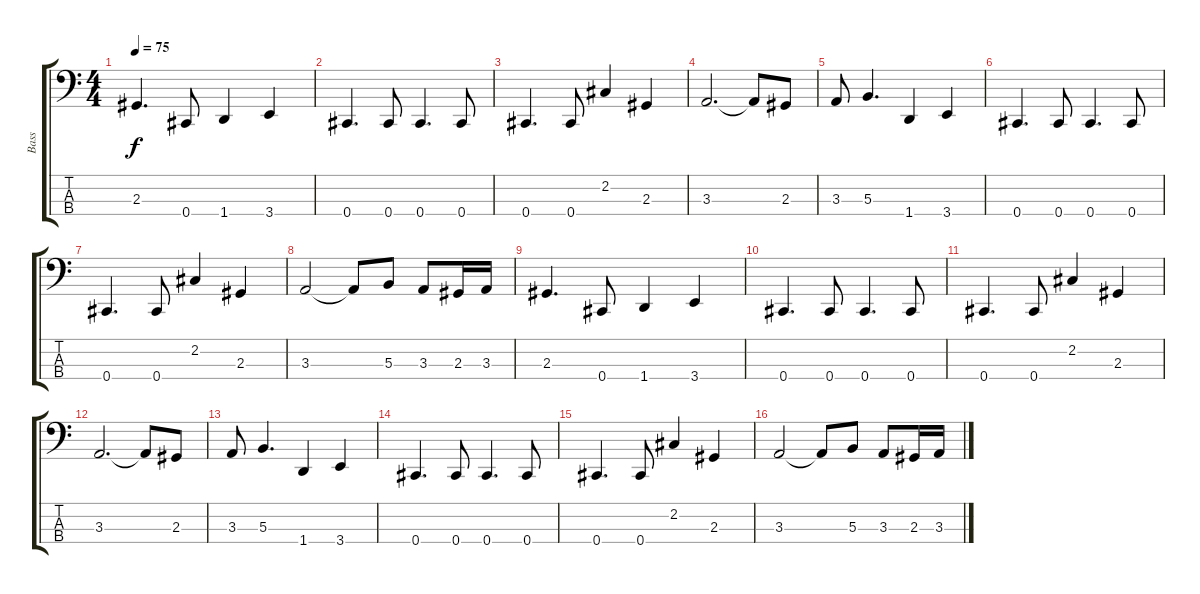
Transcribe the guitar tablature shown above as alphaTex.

\track ("Bass" "Bass") {instrument electricbasspick}
\staff {score tabs}
\tuning (E2 B1 Gb1 Db1) {hide}
\ts (4 4)
\tempo 75
\clef f4
\ks c
2.3.4{d dy f} 0.4.8 1.4.4 3.4.4 |
0.4.4{d} 0.4.8 0.4.4{d} 0.4.8 |
0.4.4{d} 0.4.8 2.2.4 2.3.4 |
3.3.2{d} 3.3{t}.8 2.3.8 |
3.3.8 5.3.4{d} 1.4.4 3.4.4 |
0.4.4{d} 0.4.8 0.4.4{d} 0.4.8 |
0.4.4{d} 0.4.8 2.2.4 2.3.4 |
3.3.2 3.3{t}.8 5.3.8 3.3.8 2.3.16 3.3.16 |
2.3.4{d} 0.4.8 1.4.4 3.4.4 |
0.4.4{d} 0.4.8 0.4.4{d} 0.4.8 |
0.4.4{d} 0.4.8 2.2.4 2.3.4 |
3.3.2{d} 3.3{t}.8 2.3.8 |
3.3.8 5.3.4{d} 1.4.4 3.4.4 |
0.4.4{d} 0.4.8 0.4.4{d} 0.4.8 |
0.4.4{d} 0.4.8 2.2.4 2.3.4 |
3.3.2 3.3{t}.8 5.3.8 3.3.8 2.3.16 3.3.16
